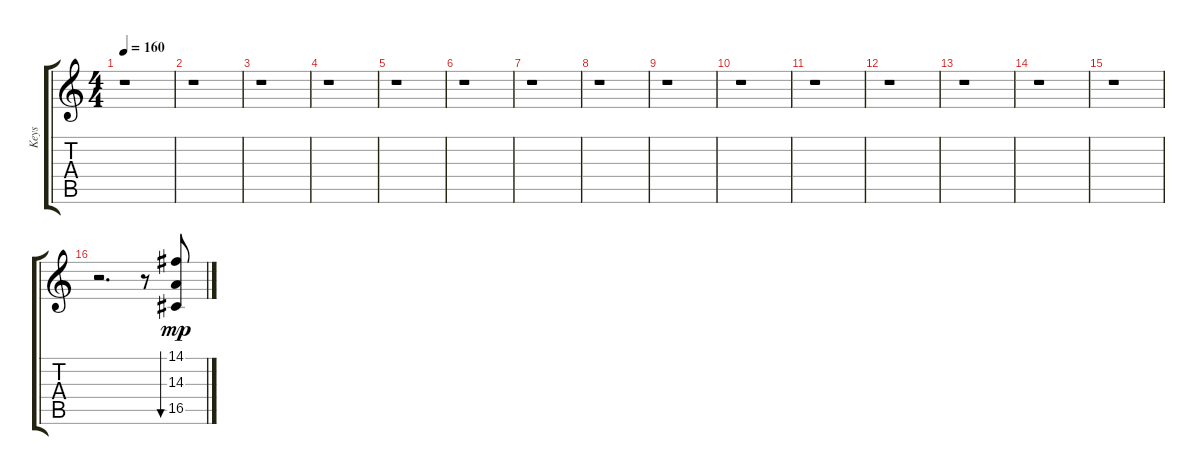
\track ("Keys" "Keys") {instrument pad6metallic}
\staff {score tabs}
\tuning (E4 B3 G3 D3 A2 E2) {hide}
\ts (4 4)
\tempo 160
\clef g2
\ks c
r.1{dy f} |
r.1 |
r.1 |
r.1 |
r.1 |
r.1 |
r.1 |
r.1 |
r.1 |
r.1 |
r.1 |
r.1 |
r.1 |
r.1 |
r.1 |
r.2{d} r.8 (14.1 14.3 16.5).8{bu 60 dy mp}
